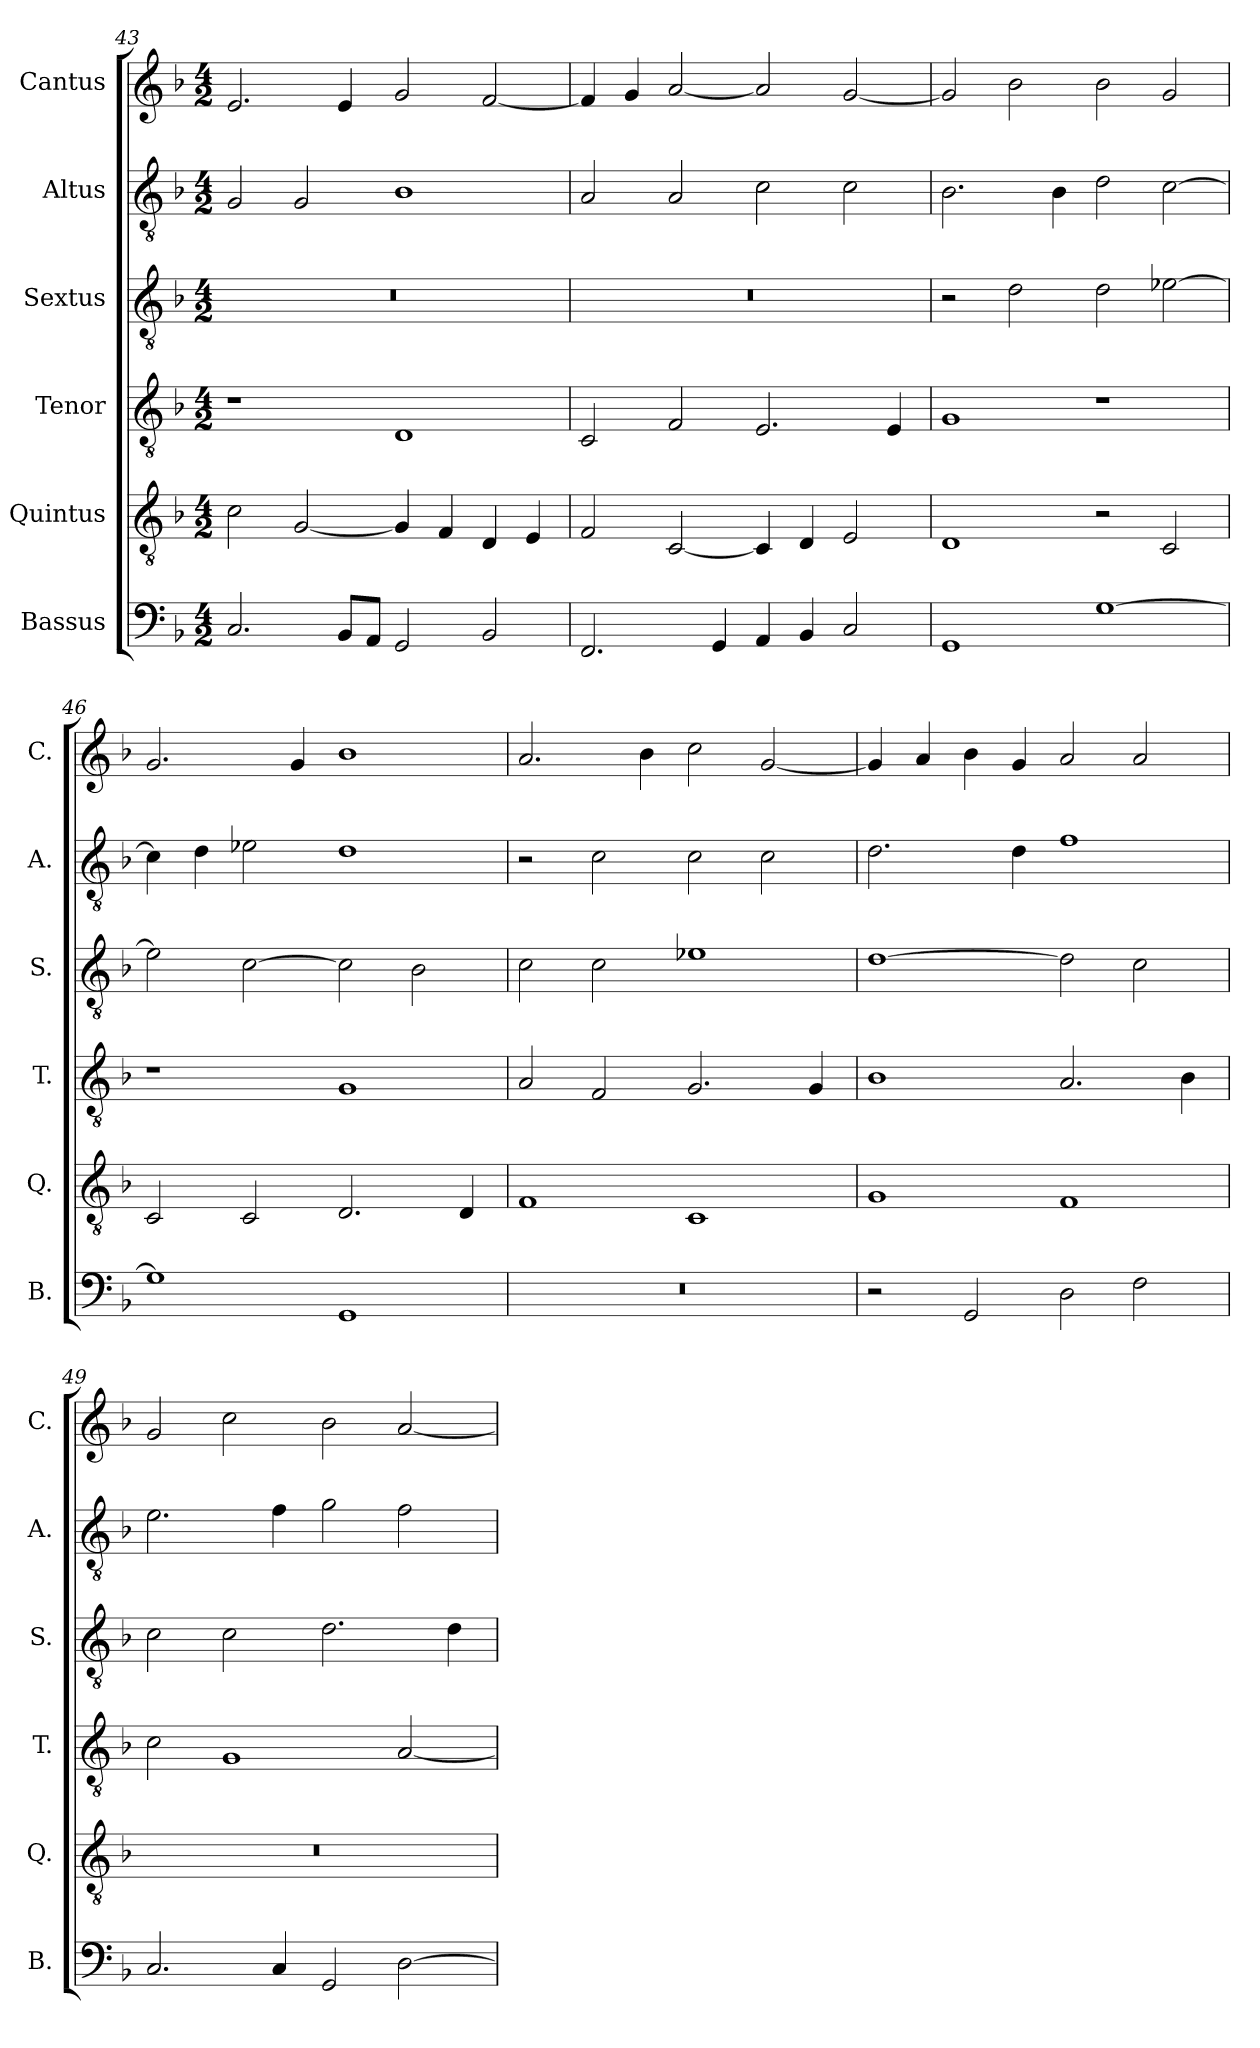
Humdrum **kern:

**kern	**kern	**kern	**kern	**kern	**kern
*part6	*part5	*part4	*part3	*part2	*part1
*staff6	*staff5	*staff4	*staff3	*staff2	*staff1
*I"Bassus	*I"Quintus	*I"Tenor	*I"Sextus	*I"Altus	*I"Cantus
*I'B.	*I'Q.	*I'T.	*I'S.	*I'A.	*I'C.
*clefF4	*clefGv2	*clefGv2	*clefGv2	*clefGv2	*clefG2
*k[b-]	*k[b-]	*k[b-]	*k[b-]	*k[b-]	*k[b-]
*F:	*F:	*F:	*F:	*F:	*F:
*M4/2	*M4/2	*M4/2	*M4/2	*M4/2	*M4/2
=43	=43	=43	=43	=43	=43
2.C/	2c\	1r	0r	2G/	2.e/
.	[2G/	.	.	2G/	.
8BB-/L	.	.	.	.	4e/
8AA/J	.	.	.	.	.
2GG/	4G/]	1D	.	1B-	2g/
.	4F/	.	.	.	.
2BB-/	4D/	.	.	.	[2f/
.	4E/	.	.	.	.
!!LO:PB:g=z
=44	=44	=44	=44	=44	=44
2.FF/	2F/	2C/	0r	2A/	4f/]
.	.	.	.	.	4g/
.	[2C/	2F/	.	2A/	[2a/
4GG/	.	.	.	.	.
4AA/	4C/]	2.E/	.	2c\	2a/]
4BB-/	4D/	.	.	.	.
2C/	2E/	.	.	2c\	[2g/
.	.	4E/	.	.	.
=45	=45	=45	=45	=45	=45
1GG	1D	1G	2r	2.B-\	2g/]
.	.	.	2d\	.	2b-\
.	.	.	.	4B-\	.
[1G	2r	1r	2d\	2d\	2b-\
.	2C/	.	[2e-X\	[2c\	2g/
=46	=46	=46	=46	=46	=46
1G]	2C/	1r	2e-\]	4c\]	2.g/
.	.	.	.	4d\	.
.	2C/	.	[2c\	2e-X\	.
.	.	.	.	.	4g/
1GG	2.D/	1G	2c\]	1d	1b-
.	.	.	2B-\	.	.
.	4D/	.	.	.	.
=47	=47	=47	=47	=47	=47
0r	1F	2A/	2c\	2r	2.a/
.	.	2F/	2c\	2c\	.
.	.	.	.	.	4b-\
.	1C	2.G/	1e-X	2c\	2cc\
.	.	.	.	2c\	[2g/
.	.	4G/	.	.	.
=48	=48	=48	=48	=48	=48
2r	1G	1B-	[1d	2.d\	4g/]
.	.	.	.	.	4a/
2GG/	.	.	.	.	4b-\
.	.	.	.	4d\	4g/
2D\	1F	2.A/	2d\]	1f	2a/
2F\	.	.	2c\	.	2a/
.	.	4B-\	.	.	.
!!LO:LB:g=z
=49	=49	=49	=49	=49	=49
2.C/	0r	2c\	2c\	2.e\	2g/
.	.	1G	2c\	.	2cc\
4C/	.	.	.	4f\	.
2GG/	.	.	2.d\	2g\	2b-\
[2D\	.	[2A/	.	2f\	[2a/
.	.	.	4d\	.	.
=	=	=	=	=	=
*-	*-	*-	*-	*-	*-
